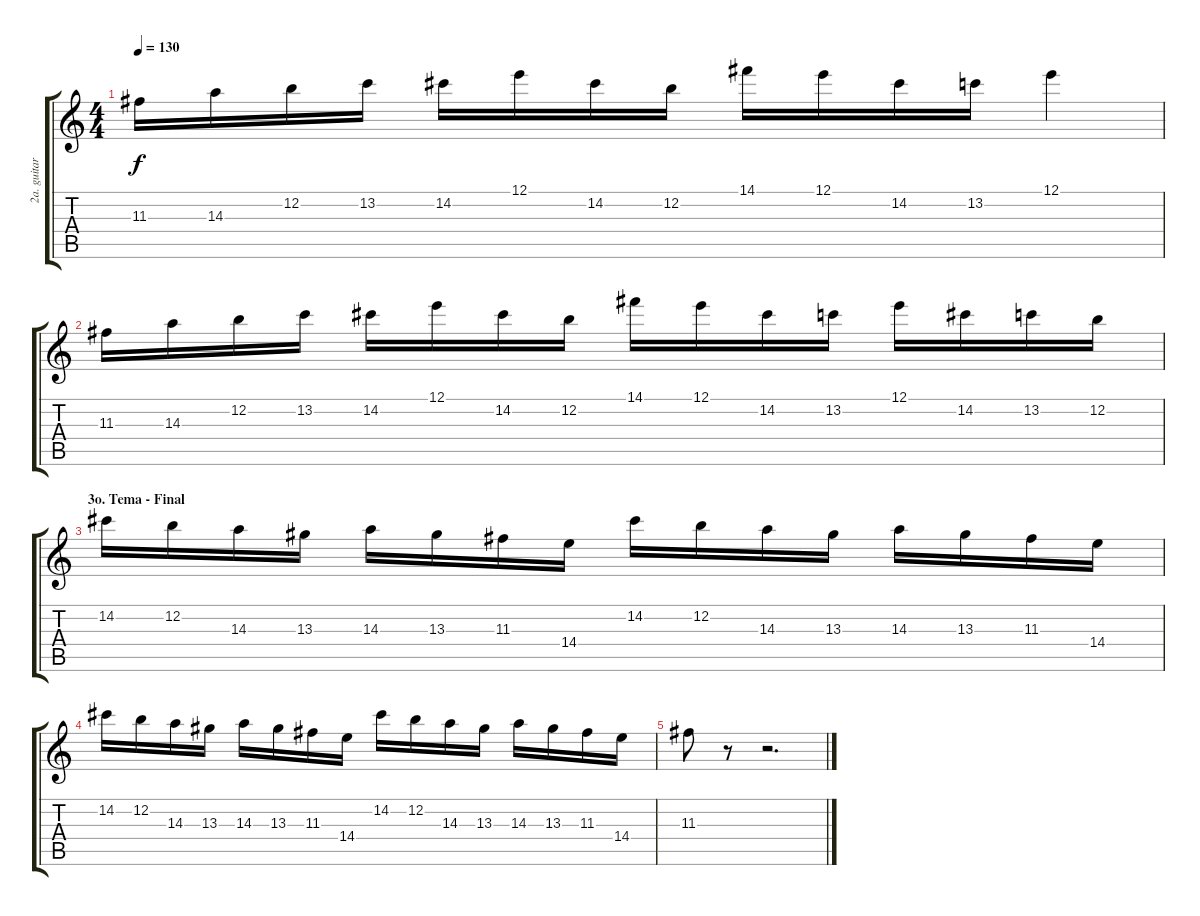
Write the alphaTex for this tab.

\track ("2a. guitarra" "2a. guitar") {instrument overdrivenguitar}
\staff {score tabs}
\tuning (E4 B3 G3 D3 A2 E2) {hide}
\ts (4 4)
\tempo 130
\clef g2
\ks c
11.3.16{dy f} 14.3.16 12.2.16 13.2.16 14.2.16 12.1.16 14.2.16 12.2.16 14.1.16 12.1.16 14.2.16 13.2.16 12.1.4 |
11.3.16 14.3.16 12.2.16 13.2.16 14.2.16 12.1.16 14.2.16 12.2.16 14.1.16 12.1.16 14.2.16 13.2.16 12.1.16 14.2.16 13.2.16 12.2.16 |
\section ("" "3o. Tema - Final")
14.2.16 12.2.16 14.3.16 13.3.16 14.3.16 13.3.16 11.3.16 14.4.16 14.2.16 12.2.16 14.3.16 13.3.16 14.3.16 13.3.16 11.3.16 14.4.16 |
14.2.16 12.2.16 14.3.16 13.3.16 14.3.16 13.3.16 11.3.16 14.4.16 14.2.16 12.2.16 14.3.16 13.3.16 14.3.16 13.3.16 11.3.16 14.4.16 |
11.3.8 r.8 r.2{d}
